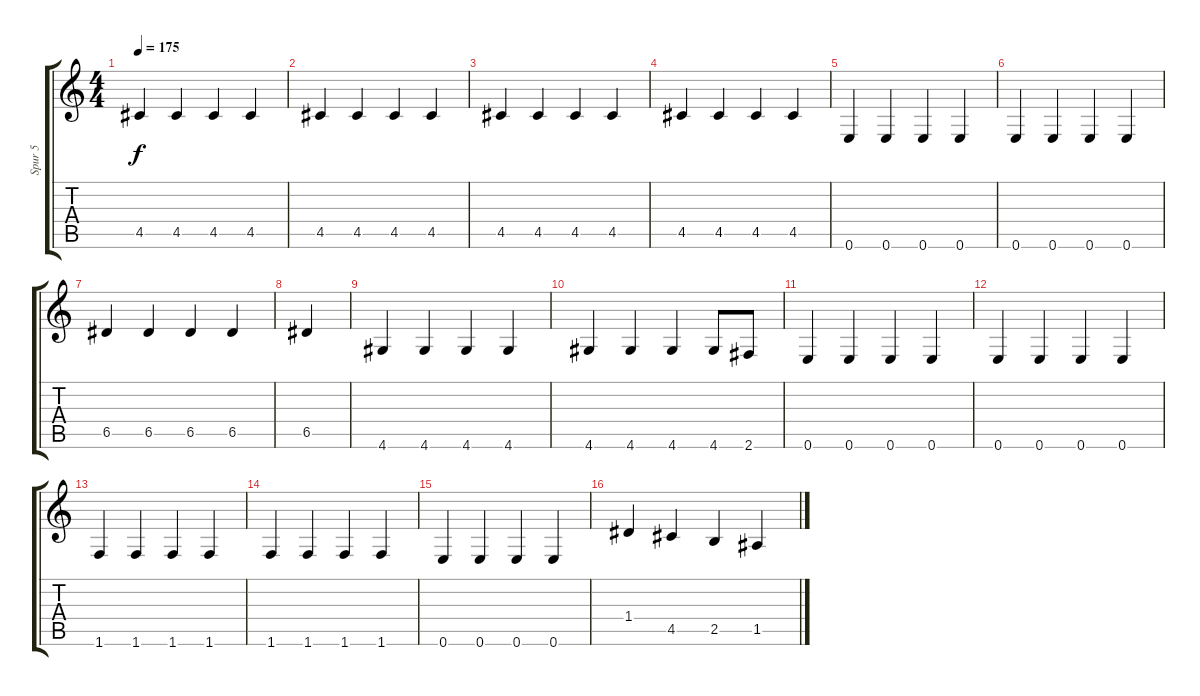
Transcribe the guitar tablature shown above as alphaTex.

\track ("Spur 5" "Spur 5") {instrument electricbassfinger}
\staff {score tabs}
\tuning (E4 B3 G3 D3 A2 E2) {hide}
\ts (4 4)
\tempo 175
\clef g2
\ks c
4.5.4{dy f} 4.5.4 4.5.4 4.5.4 |
4.5.4 4.5.4 4.5.4 4.5.4 |
4.5.4 4.5.4 4.5.4 4.5.4 |
4.5.4 4.5.4 4.5.4 4.5.4 |
0.6.4 0.6.4 0.6.4 0.6.4 |
0.6.4 0.6.4 0.6.4 0.6.4 |
6.5.4 6.5.4 6.5.4 6.5.4 |
6.5.4 |
4.6.4 4.6.4 4.6.4 4.6.4 |
4.6.4 4.6.4 4.6.4 4.6.8 2.6.8 |
0.6.4 0.6.4 0.6.4 0.6.4 |
0.6.4 0.6.4 0.6.4 0.6.4 |
1.6.4 1.6.4 1.6.4 1.6.4 |
1.6.4 1.6.4 1.6.4 1.6.4 |
0.6.4 0.6.4 0.6.4 0.6.4 |
1.4.4 4.5.4 2.5.4 1.5.4
